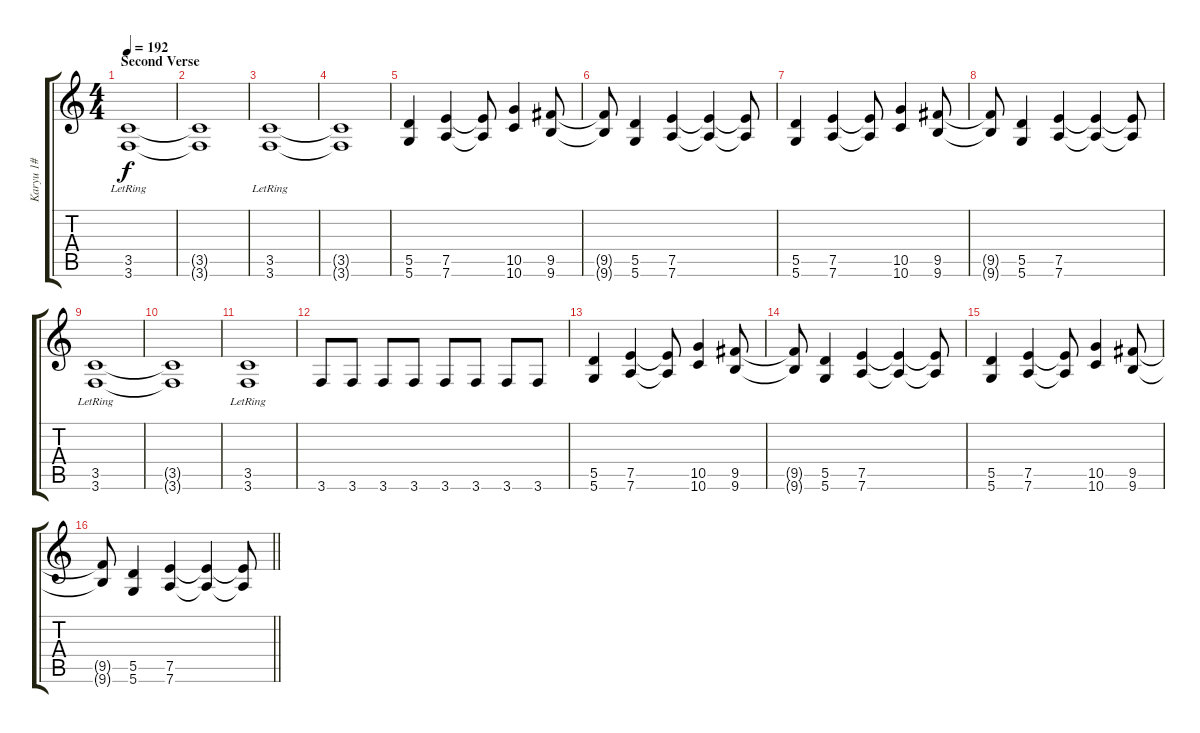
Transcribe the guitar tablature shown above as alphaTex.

\track ("Karyu 1#" "Karyu 1#") {instrument distortionguitar}
\staff {score tabs}
\tuning (E4 B3 G3 D3 A2 D2) {hide}
\ts (4 4)
\section ("" "Second Verse")
\tempo 192
\clef g2
\ks c
(3.5{lr} 3.6{lr}).1{dy f} |
(3.5{t} 3.6{t}).1 |
(3.5{lr} 3.6{lr}).1 |
(3.5{t} 3.6{t}).1 |
(5.5 5.6).4 (7.5 7.6).4 (7.5{t} 7.6{t}).8 (10.5 10.6).4 (9.5 9.6).8 |
(9.5{t} 9.6{t}).8 (5.5 5.6).4 (7.5 7.6).4 (7.5{t} 7.6{t}).4 (7.5{t} 7.6{t}).8 |
(5.5 5.6).4 (7.5 7.6).4 (7.5{t} 7.6{t}).8 (10.5 10.6).4 (9.5 9.6).8 |
(9.5{t} 9.6{t}).8 (5.5 5.6).4 (7.5 7.6).4 (7.5{t} 7.6{t}).4 (7.5{t} 7.6{t}).8 |
(3.5{lr} 3.6{lr}).1 |
(3.5{t} 3.6{t}).1 |
(3.5{lr} 3.6{lr}).1 |
3.6.8 3.6.8 3.6.8 3.6.8 3.6.8 3.6.8 3.6.8 3.6.8 |
(5.5 5.6).4 (7.5 7.6).4 (7.5{t} 7.6{t}).8 (10.5 10.6).4 (9.5 9.6).8 |
(9.5{t} 9.6{t}).8 (5.5 5.6).4 (7.5 7.6).4 (7.5{t} 7.6{t}).4 (7.5{t} 7.6{t}).8 |
(5.5 5.6).4 (7.5 7.6).4 (7.5{t} 7.6{t}).8 (10.5 10.6).4 (9.5 9.6).8 |
\barLineRight lightlight
(9.5{t} 9.6{t}).8 (5.5 5.6).4 (7.5 7.6).4 (7.5{t} 7.6{t}).4 (7.5{t} 7.6{t}).8
